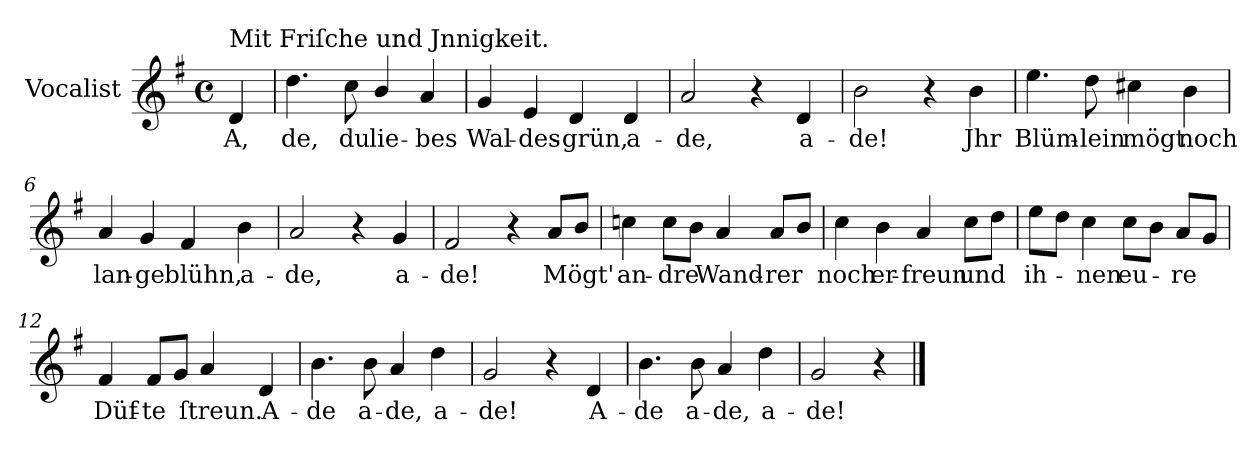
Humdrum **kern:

**kern	**text
*part1	*part1
*staff1	*staff1
*I"Vocalist	*
*clefG2	*
*k[f#]	*
*G:	*
*M4/4	*
*met(c)	*
=	=
!LO:TX:a:t=Mit Friſche und Jnnigkeit.	!
4d	A,
=1	=1
4.dd	de,
8cc	du
4b/	lie-
4a	-bes
=2	=2
4g	Wal-
4e	-des-
4d	-grün,
4d	a-
=3	=3
2a	-de,
4r	.
4d	a-
=4	=4
2b	-de!
4r	.
4b	Jhr
=5	=5
4.ee	Blüm-
8dd	-lein
4cc#X	mögt
4b	noch
=6	=6
4a	lan-
4g	-ge
4f#	blühn,
4b	a-
=7	=7
2a	-de,
4r	.
4g	a-
=8	=8
2f#	-de!
4r	.
8aL	Mögt'
8bJ	.
=9	=9
4ccn	an-
8ccL	-dre
8bJ	.
4a	Wand-
8aL	-rer
8bJ	.
=10	=10
4cc	noch
4b	er-
4a	-freun
8ccL	und
8ddJ	.
=11	=11
8eeL	ih-
8ddJ	.
4cc	-nen
8ccL	eu-
8bJ	.
8aL	-re
8gJ	.
=12	=12
4f#	Düf-
8f#L	-te
8gJ	.
4a	ſtreun.
4d	A-
=13	=13
4.b	-de
8b	a-
4a	-de,
4dd	a-
=14	=14
2g	-de!
4r	.
4d	A-
=15	=15
4.b	-de
8b	a-
4a	-de,
4dd	a-
=16	=16
2g	-de!
4r	.
==	==
*-	*-
